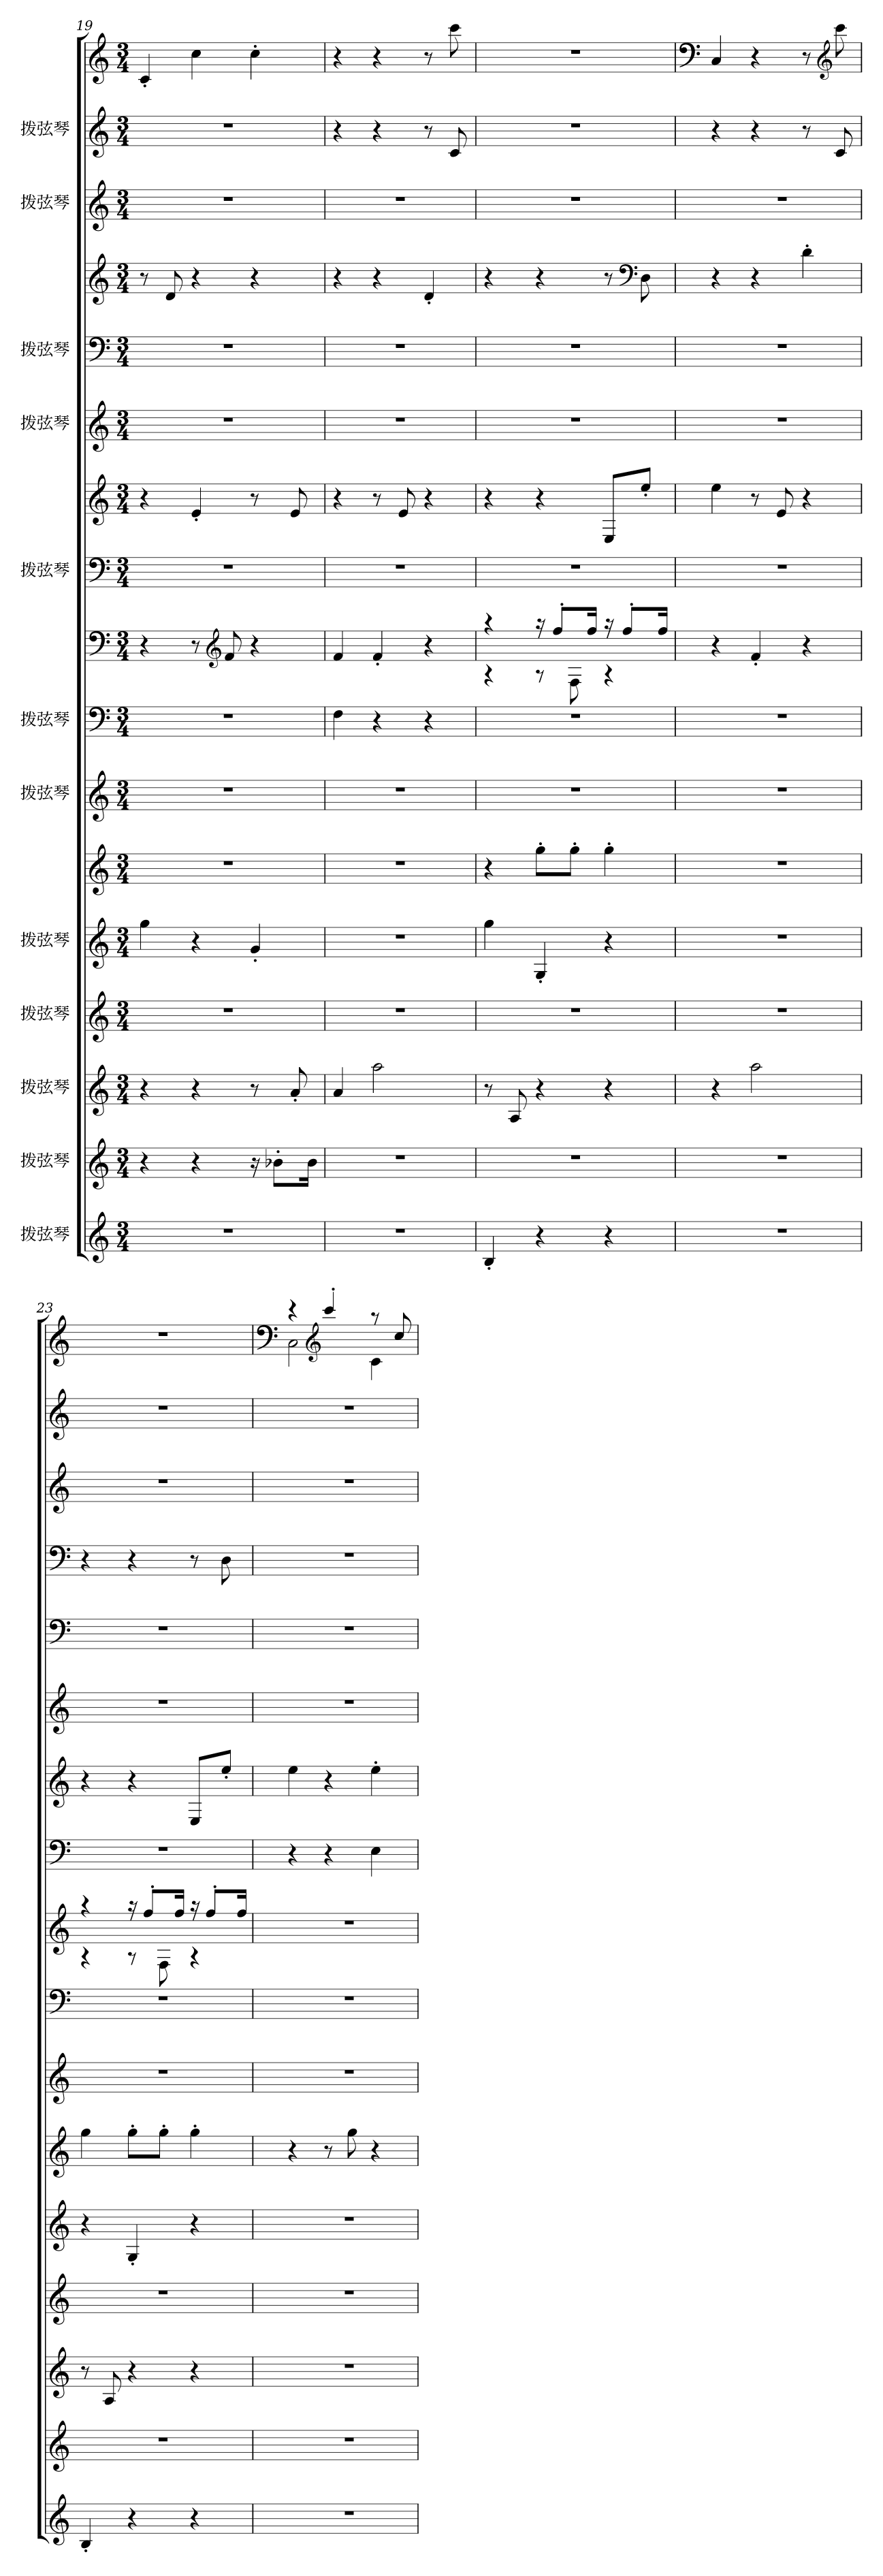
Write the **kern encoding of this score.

**kern	**kern	**kern	**kern	**kern	**kern	**kern	**kern	**kern	**kern	**kern	**kern	**kern	**kern	**kern	**kern	**kern
*part12	*part11	*part10	*part9	*part8	*part8	*part7	*part6	*part6	*part5	*part5	*part4	*part3	*part3	*part2	*part1	*part1
*staff17	*staff16	*staff15	*staff14	*staff13	*staff12	*staff11	*staff10	*staff9	*staff8	*staff7	*staff6	*staff5	*staff4	*staff3	*staff2	*staff1
*I"拨弦琴	*I"拨弦琴	*I"拨弦琴	*I"拨弦琴	*I"拨弦琴	*	*I"拨弦琴	*I"拨弦琴	*	*I"拨弦琴	*	*I"拨弦琴	*I"拨弦琴	*	*I"拨弦琴	*I"拨弦琴	*
!!LO:PB:g=z
*clefG2	*clefG2	*clefG2	*clefG2	*clefG2	*clefG2	*clefG2	*clefF4	*clefF4	*clefF4	*clefG2	*clefG2	*clefF4	*clefG2	*clefG2	*clefG2	*clefG2
*k[]	*k[]	*k[]	*k[]	*k[]	*k[]	*k[]	*k[]	*k[]	*k[]	*k[]	*k[]	*k[]	*k[]	*k[]	*k[]	*k[]
*M3/4	*M3/4	*M3/4	*M3/4	*M3/4	*M3/4	*M3/4	*M3/4	*M3/4	*M3/4	*M3/4	*M3/4	*M3/4	*M3/4	*M3/4	*M3/4	*M3/4
=19	=19	=19	=19	=19	=19	=19	=19	=19	=19	=19	=19	=19	=19	=19	=19	=19
2.r	4r	4r	2.r	4gg\	2.r	2.r	2.r	4r	2.r	4r	2.r	2.r	8r	2.r	2.r	4c'/
.	.	.	.	.	.	.	.	.	.	.	.	.	8d/	.	.	.
.	4r	4r	.	4r	.	.	.	8r	.	4e'/	.	.	4r	.	.	4cc\
*	*	*	*	*	*	*	*	*clefG2	*	*	*	*	*	*	*	*
.	.	.	.	.	.	.	.	8f/	.	.	.	.	.	.	.	.
.	16r	8r	.	4g'/	.	.	.	4r	.	8r	.	.	4r	.	.	4cc'\
.	8b-X'\L	.	.	.	.	.	.	.	.	.	.	.	.	.	.	.
.	.	8a'/	.	.	.	.	.	.	.	8e/	.	.	.	.	.	.
.	16b-\Jk	.	.	.	.	.	.	.	.	.	.	.	.	.	.	.
=20	=20	=20	=20	=20	=20	=20	=20	=20	=20	=20	=20	=20	=20	=20	=20	=20
2.r	2.r	4a/	2.r	2.r	2.r	2.r	4F\	4f/	2.r	4r	2.r	2.r	4r	2.r	4r	4r
.	.	2aa\	.	.	.	.	4r	4f'/	.	8r	.	.	4r	.	4r	4r
.	.	.	.	.	.	.	.	.	.	8e/	.	.	.	.	.	.
.	.	.	.	.	.	.	4r	4r	.	4r	.	.	4d'/	.	8r	8r
.	.	.	.	.	.	.	.	.	.	.	.	.	.	.	8c/	8ccc\
=21	=21	=21	=21	=21	=21	=21	=21	=21	=21	=21	=21	=21	=21	=21	=21	=21
*	*	*	*	*	*	*	*	*^	*	*	*	*	*	*	*	*
4B'/	2.r	8r	2.r	4gg\	4r	2.r	2.r	4r	4r	2.r	4r	2.r	2.r	4r	2.r	2.r	2.r
.	.	8A/	.	.	.	.	.	.	.	.	.	.	.	.	.	.	.
4r	.	4r	.	4G'/	8gg'\L	.	.	16r	8r	.	4r	.	.	4r	.	.	.
.	.	.	.	.	.	.	.	8ff'/L	.	.	.	.	.	.	.	.	.
.	.	.	.	.	8gg'\J	.	.	.	8F\	.	.	.	.	.	.	.	.
.	.	.	.	.	.	.	.	16ff/Jk	.	.	.	.	.	.	.	.	.
4r	.	4r	.	4r	4gg'\	.	.	16r	4r	.	8E/L	.	.	8r	.	.	.
.	.	.	.	.	.	.	.	8ff'/L	.	.	.	.	.	.	.	.	.
*	*	*	*	*	*	*	*	*	*	*	*	*	*	*clefF4	*	*	*
.	.	.	.	.	.	.	.	.	.	.	8ee'/J	.	.	8D\	.	.	.
.	.	.	.	.	.	.	.	16ff/Jk	.	.	.	.	.	.	.	.	.
*	*	*	*	*	*	*	*	*v	*v	*	*	*	*	*	*	*	*
=22	=22	=22	=22	=22	=22	=22	=22	=22	=22	=22	=22	=22	=22	=22	=22	=22
*	*	*	*	*	*	*	*	*	*	*	*	*	*	*	*	*clefF4
2.r	2.r	4r	2.r	2.r	2.r	2.r	2.r	4r	2.r	4ee\	2.r	2.r	4r	2.r	4r	4C/
.	.	2aa\	.	.	.	.	.	4f'/	.	8r	.	.	4r	.	4r	4r
.	.	.	.	.	.	.	.	.	.	8e/	.	.	.	.	.	.
.	.	.	.	.	.	.	.	4r	.	4r	.	.	4d'\	.	8r	8r
*	*	*	*	*	*	*	*	*	*	*	*	*	*	*	*	*clefG2
.	.	.	.	.	.	.	.	.	.	.	.	.	.	.	8c/	8ccc\
!!LO:PB:g=z
=23	=23	=23	=23	=23	=23	=23	=23	=23	=23	=23	=23	=23	=23	=23	=23	=23
*	*	*	*	*	*	*	*	*^	*	*	*	*	*	*	*	*
4B'/	2.r	8r	2.r	4r	4gg\	2.r	2.r	4r	4r	2.r	4r	2.r	2.r	4r	2.r	2.r	2.r
.	.	8A/	.	.	.	.	.	.	.	.	.	.	.	.	.	.	.
4r	.	4r	.	4G'/	8gg'\L	.	.	16r	8r	.	4r	.	.	4r	.	.	.
.	.	.	.	.	.	.	.	8ff'/L	.	.	.	.	.	.	.	.	.
.	.	.	.	.	8gg'\J	.	.	.	8F\	.	.	.	.	.	.	.	.
.	.	.	.	.	.	.	.	16ff/Jk	.	.	.	.	.	.	.	.	.
4r	.	4r	.	4r	4gg'\	.	.	16r	4r	.	8E/L	.	.	8r	.	.	.
.	.	.	.	.	.	.	.	8ff'/L	.	.	.	.	.	.	.	.	.
.	.	.	.	.	.	.	.	.	.	.	8ee'/J	.	.	8D\	.	.	.
.	.	.	.	.	.	.	.	16ff/Jk	.	.	.	.	.	.	.	.	.
*	*	*	*	*	*	*	*	*v	*v	*	*	*	*	*	*	*	*
=24	=24	=24	=24	=24	=24	=24	=24	=24	=24	=24	=24	=24	=24	=24	=24	=24
*	*	*	*	*	*	*	*	*	*	*	*	*	*	*	*	*clefF4
*	*	*	*	*	*	*	*	*	*	*	*	*	*	*	*	*^
2.r	2.r	2.r	2.r	2.r	4r	2.r	2.r	2.r	4r	4ee\	2.r	2.r	2.r	2.r	2.r	4r	2C\
*	*	*	*	*	*	*	*	*	*	*	*	*	*	*	*	*clefG2	*
.	.	.	.	.	8r	.	.	.	4r	4r	.	.	.	.	.	4ccc'/	.
.	.	.	.	.	8gg\	.	.	.	.	.	.	.	.	.	.	.	.
.	.	.	.	.	4r	.	.	.	4E\	4ee'\	.	.	.	.	.	8r	4c\
.	.	.	.	.	.	.	.	.	.	.	.	.	.	.	.	8cc/	.
*	*	*	*	*	*	*	*	*	*	*	*	*	*	*	*	*v	*v
=	=	=	=	=	=	=	=	=	=	=	=	=	=	=	=	=
*-	*-	*-	*-	*-	*-	*-	*-	*-	*-	*-	*-	*-	*-	*-	*-	*-
